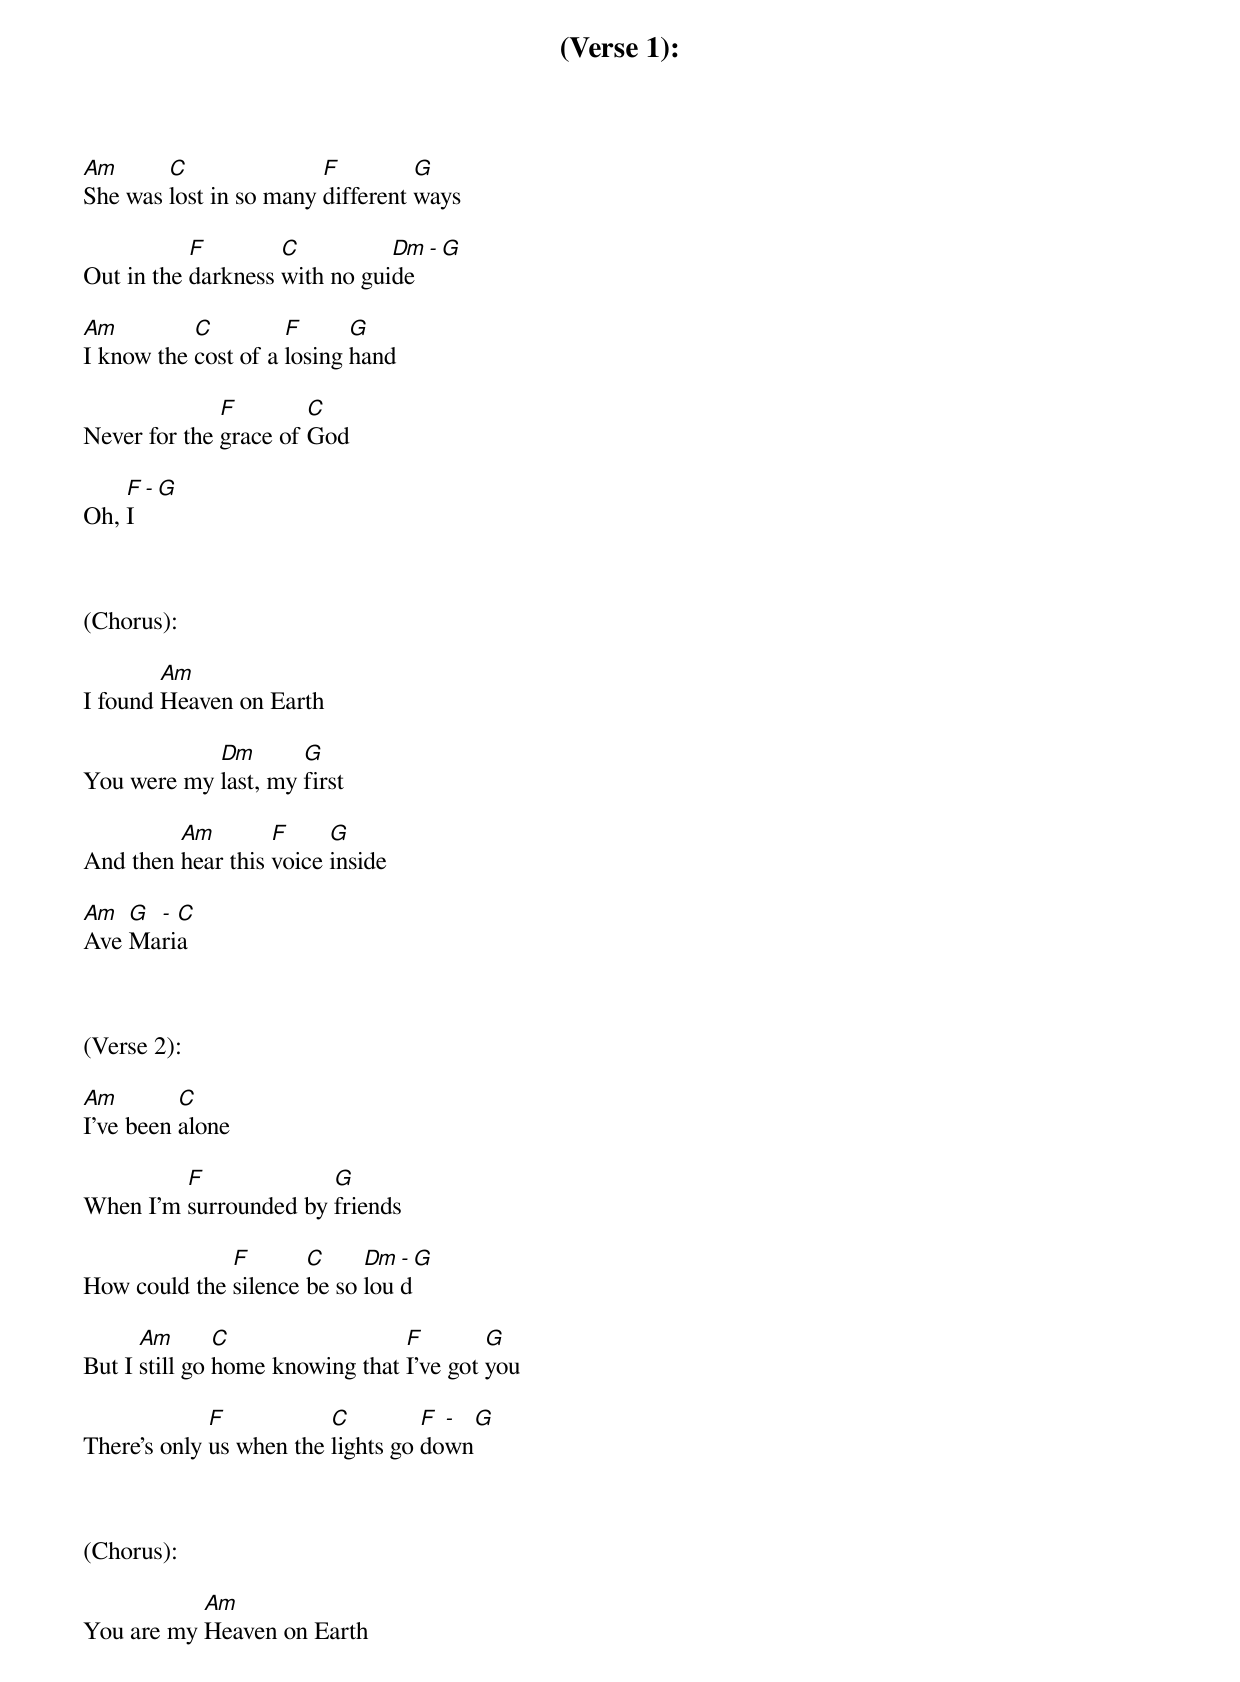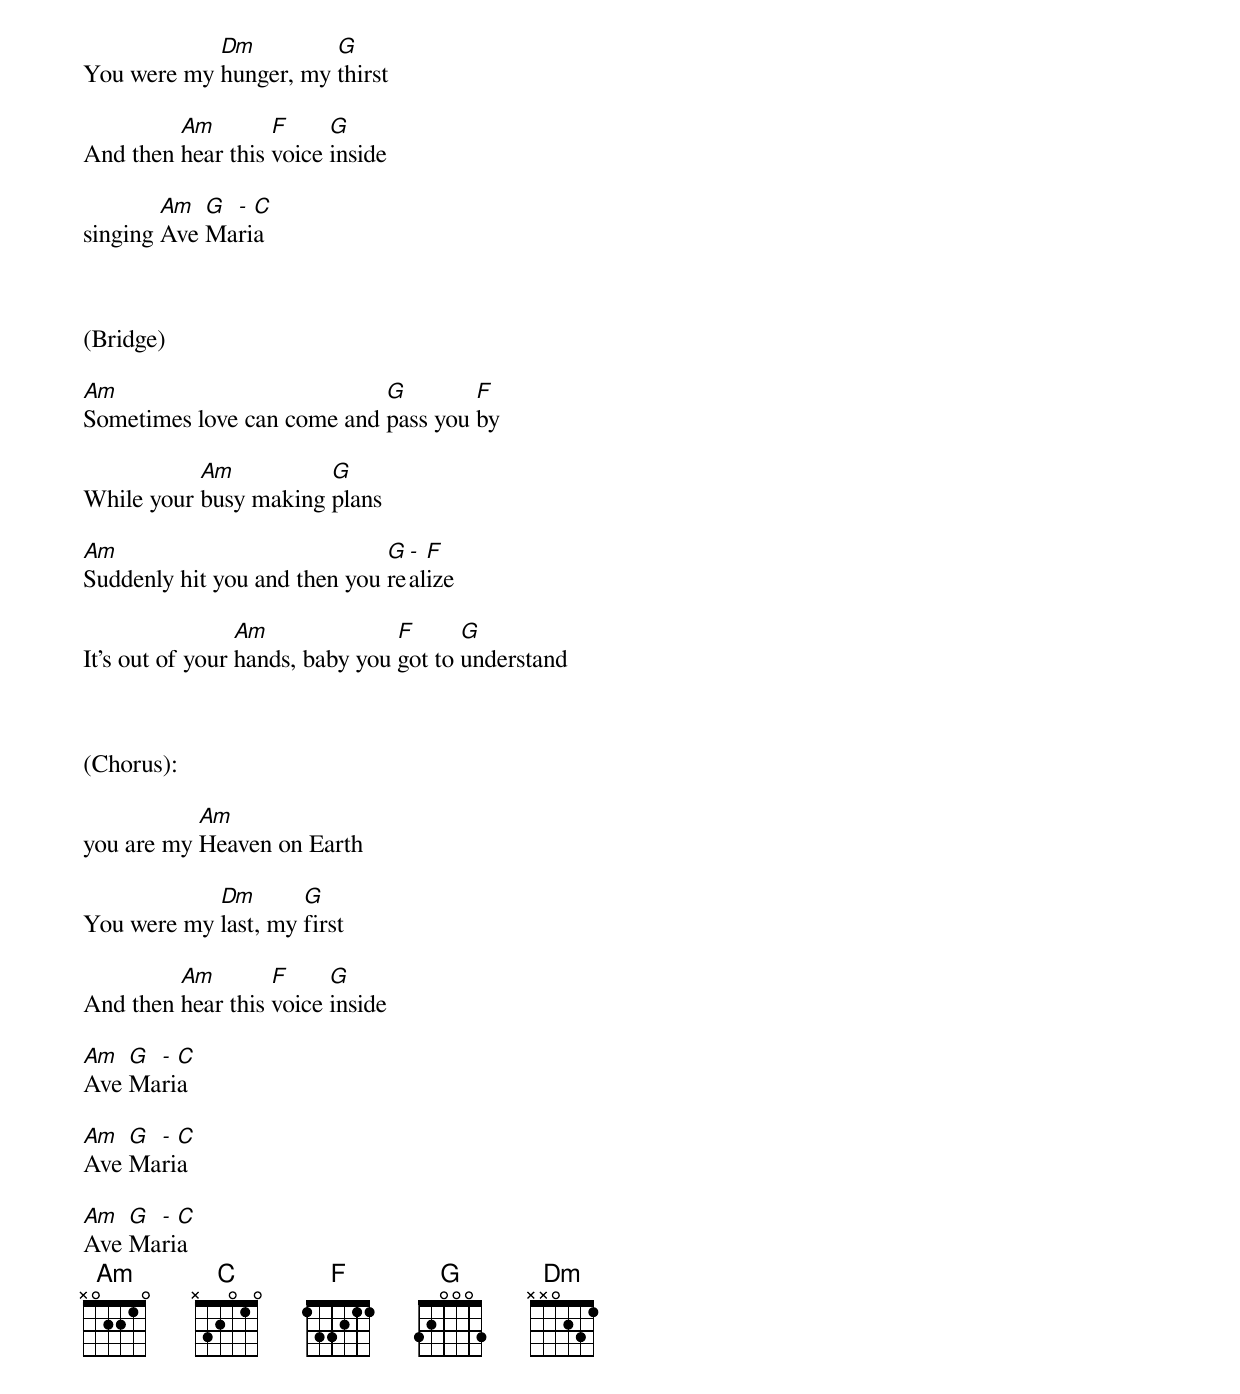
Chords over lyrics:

(Verse 1):

Am      C               F         G
She was lost in so many different ways

	   F	    C 	       Dm - G
Out in the darkness with no guide

Am	   C	     F	    G
I know the cost of a losing hand

	      F        C
Never for the grace of God

    F - G
Oh, I



(Chorus):

        Am
I found Heaven on Earth

	    Dm	     G
You were my last, my first

	 Am	   F	 G
And then hear this voice inside

Am  G - C
Ave Maria



(Verse 2):

Am	  C
I've been alone

	 F	       G
When I'm surrounded by friends

	      F	      C     Dm - G
How could the silence be so loud

      Am       C	         F	  G
But I still go home knowing that I've got you

	     F		 C	   F - G
There's only us when the lights go down



(Chorus):

           Am
You are my Heaven on Earth

	    Dm	       G
You were my hunger, my thirst

	 Am	   F	 G
And then hear this voice inside

        Am  G - C
singing Ave Maria



(Bridge)

Am 		            G        F
Sometimes love can come and pass you by

           Am 	       G
While your busy making plans

Am     		              G - F
Suddenly hit you and then you realize

	         Am 		 F 	G
It's out of your hands, baby you got to understand



(Chorus):

           Am
you are my Heaven on Earth

	    Dm	     G
You were my last, my first

	 Am	   F	 G
And then hear this voice inside

Am  G - C
Ave Maria

Am  G - C
Ave Maria

Am  G - C
Ave Maria
